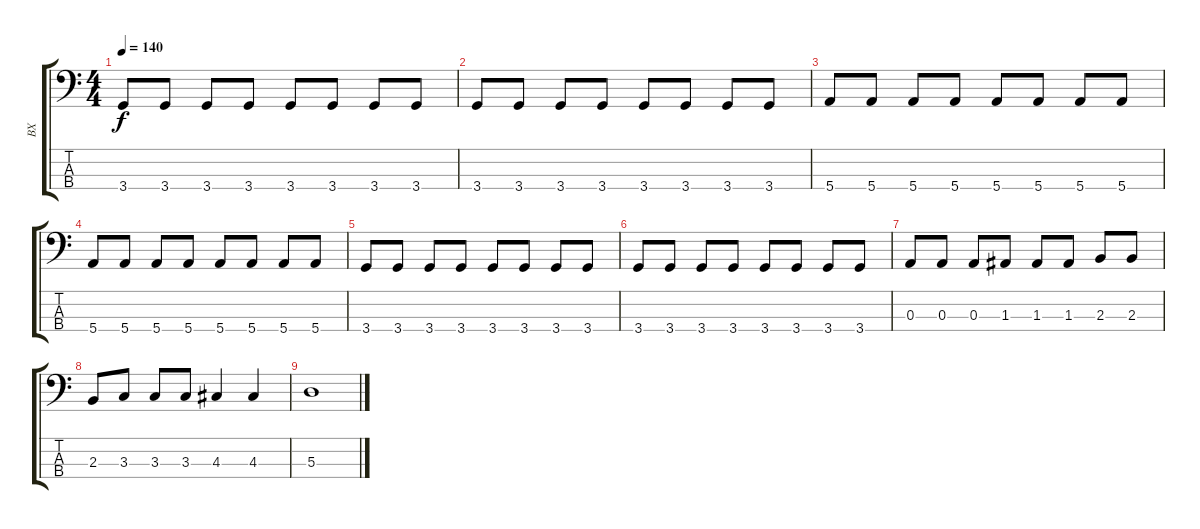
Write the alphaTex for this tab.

\track ("BX" "BX") {instrument electricbassfinger}
\staff {score tabs}
\tuning (G2 D2 A1 E1) {hide}
\ts (4 4)
\tempo 140
\clef f4
\ks c
3.4.8{dy f} 3.4.8 3.4.8 3.4.8 3.4.8 3.4.8 3.4.8 3.4.8 |
3.4.8 3.4.8 3.4.8 3.4.8 3.4.8 3.4.8 3.4.8 3.4.8 |
5.4.8 5.4.8 5.4.8 5.4.8 5.4.8 5.4.8 5.4.8 5.4.8 |
5.4.8 5.4.8 5.4.8 5.4.8 5.4.8 5.4.8 5.4.8 5.4.8 |
3.4.8 3.4.8 3.4.8 3.4.8 3.4.8 3.4.8 3.4.8 3.4.8 |
3.4.8 3.4.8 3.4.8 3.4.8 3.4.8 3.4.8 3.4.8 3.4.8 |
0.3.8 0.3.8 0.3.8 1.3.8 1.3.8 1.3.8 2.3.8 2.3.8 |
2.3.8 3.3.8 3.3.8 3.3.8 4.3.4 4.3.4 |
5.3.1
